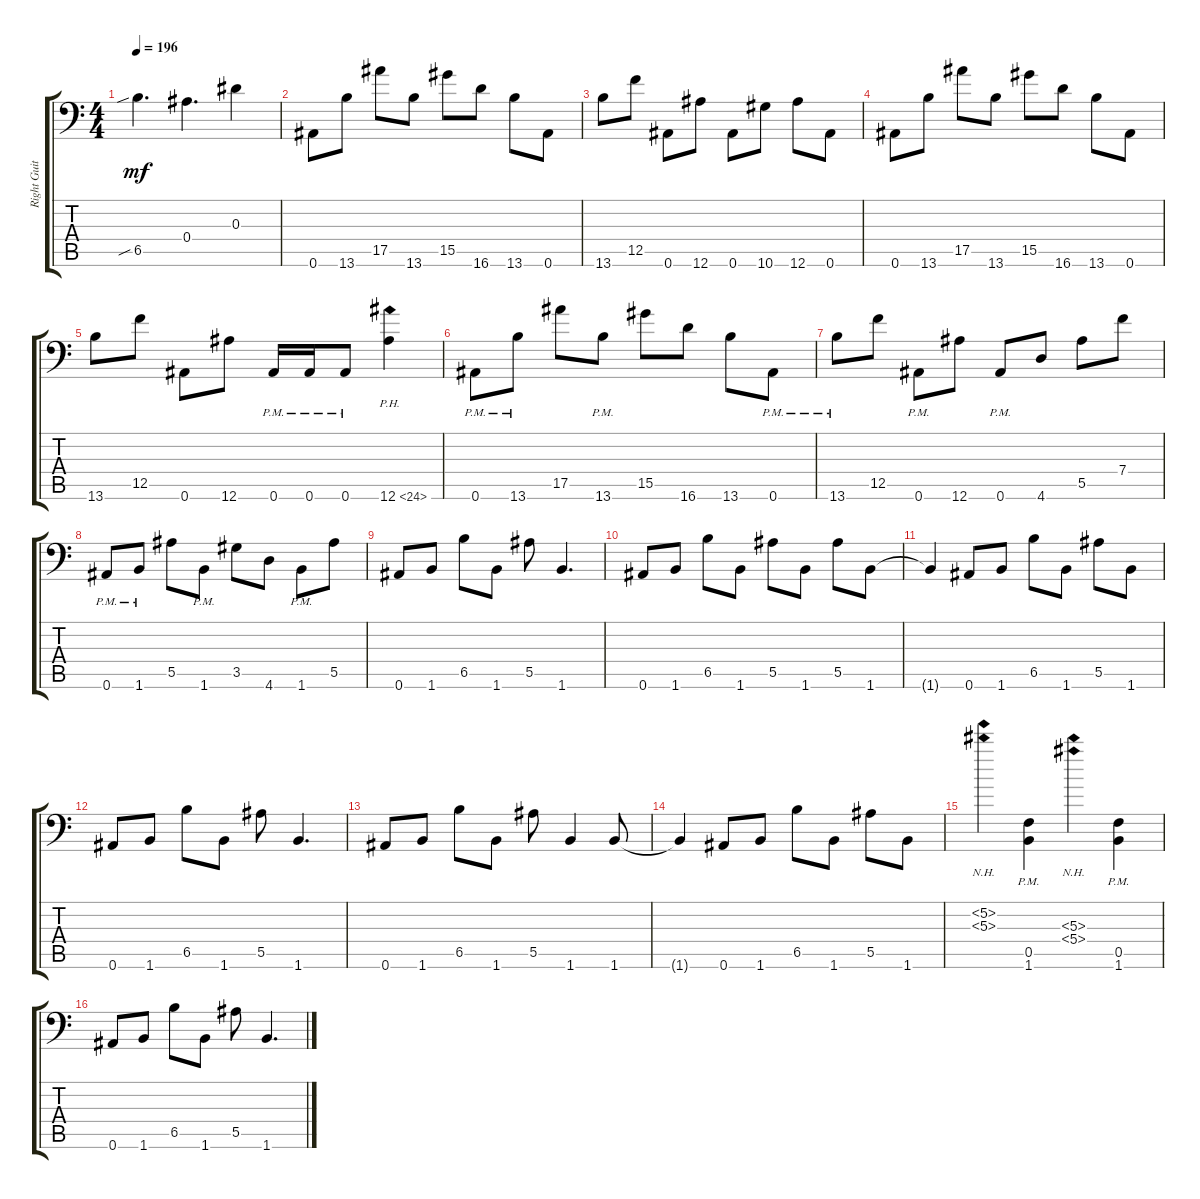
\track ("Right Guitar" "Right Guit") {instrument distortionguitar}
\staff {score tabs}
\tuning (C4 G3 Eb3 Bb2 F2 Bb1) {hide}
\ts (4 4)
\tempo 196
\clef f4
\ks c
6.5{sib}.4{d dy mf instrument distortionguitar} 0.4.4{d} 0.3.4 |
0.6.8 13.6.8 17.5.8 13.6.8 15.5.8 16.6.8 13.6.8 0.6.8 |
13.6.8 12.5.8 0.6.8 12.6.8 0.6.8 10.6.8 12.6.8 0.6.8 |
0.6.8 13.6.8 17.5.8 13.6.8 15.5.8 16.6.8 13.6.8 0.6.8 |
13.6.8 12.5.8 0.6.8 12.6.8 0.6{pm}.16 0.6{pm}.16 0.6{pm}.8 12.6{ph 12}.4 |
0.6{pm}.8 13.6{pm}.8 17.5.8 13.6{pm}.8 15.5.8 16.6.8 13.6.8 0.6{pm}.8 |
13.6{pm}.8 12.5.8 0.6{pm}.8 12.6.8 0.6{pm}.8 4.6.8 5.5.8 7.4.8 |
0.6{pm}.8 1.6{pm}.8 5.5.8 1.6{pm}.8 3.5.8 4.6.8 1.6{pm}.8 5.5.8 |
0.6.8 1.6.8 6.5.8 1.6.8 5.5.8 1.6.4{d} |
0.6.8 1.6.8 6.5.8 1.6.8 5.5.8 1.6.8 5.5.8 1.6.8 |
1.6{t}.4 0.6.8 1.6.8 6.5.8 1.6.8 5.5.8 1.6.8 |
0.6.8 1.6.8 6.5.8 1.6.8 5.5.8 1.6.4{d} |
0.6.8 1.6.8 6.5.8 1.6.8 5.5.8 1.6.4 1.6.8 |
1.6{t}.4 0.6.8 1.6.8 6.5.8 1.6.8 5.5.8 1.6.8 |
(5.2{nh} 5.3{nh}).4 (0.5{pm} 1.6{pm}).4 (5.3{nh} 5.4{nh}).4 (0.5{pm} 1.6{pm}).4 |
0.6.8 1.6.8 6.5.8 1.6.8 5.5.8 1.6.4{d}
